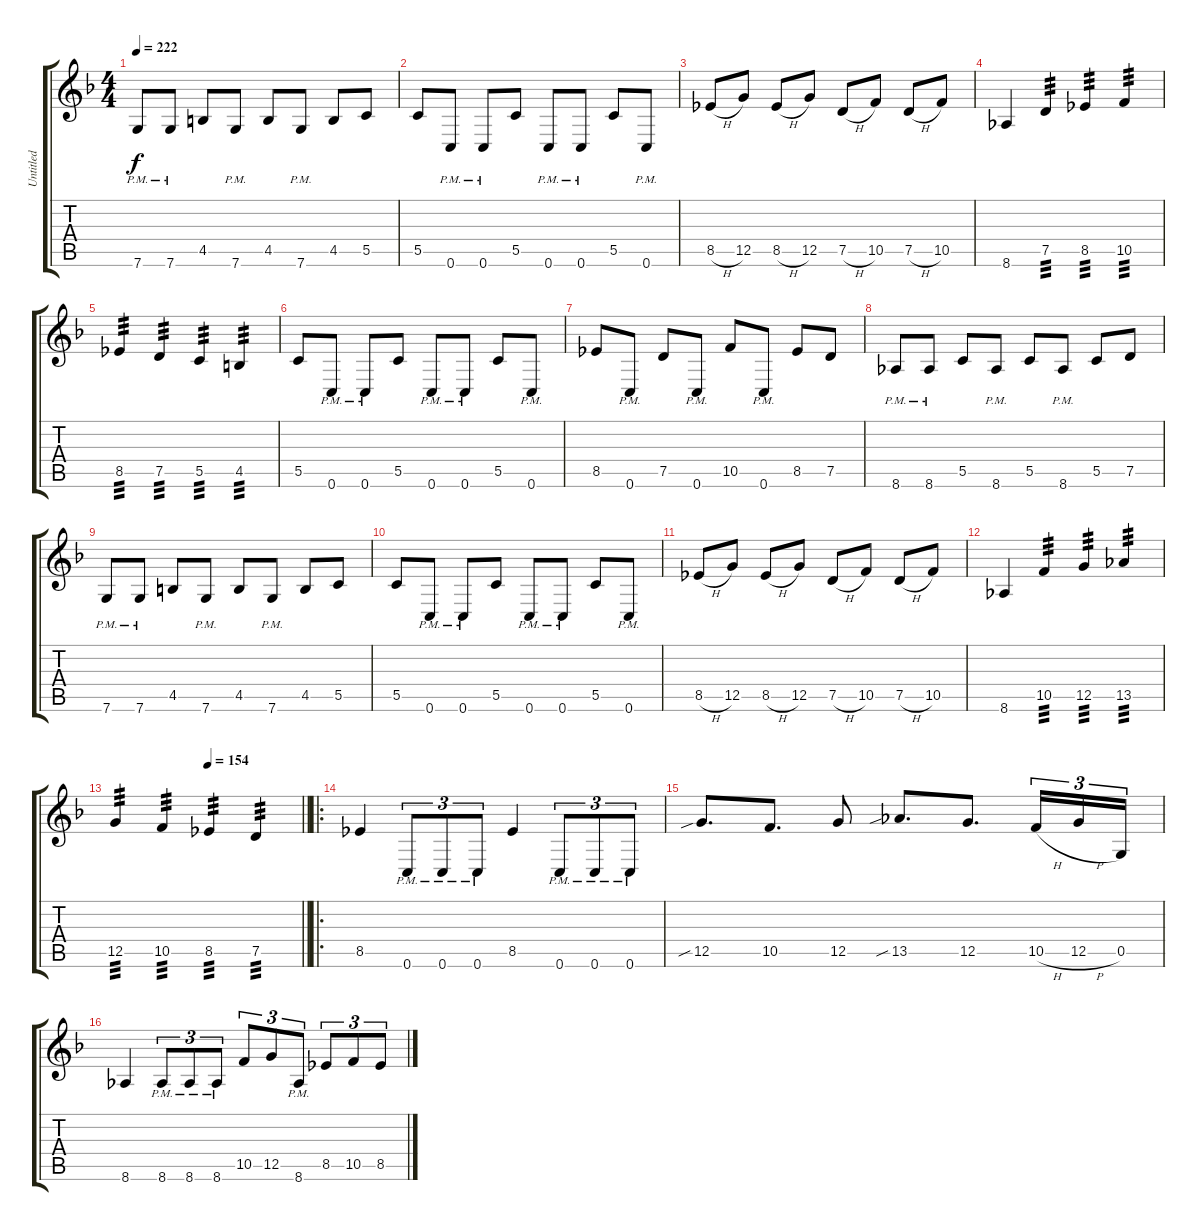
\track ("Untitled" "Untitled") {instrument distortionguitar}
\staff {score tabs}
\tuning (D4 A3 F3 C3 G2 C2) {hide}
\ts (4 4)
\tempo 222
\clef g2
\ks f
7.6{pm}.8{dy f} 7.6{pm}.8 4.5.8 7.6{pm}.8 4.5.8 7.6{pm}.8 4.5.8 5.5.8 |
5.5.8 0.6{pm}.8 0.6{pm}.8 5.5.8 0.6{pm}.8 0.6{pm}.8 5.5.8 0.6{pm}.8 |
8.5{h}.8 12.5.8 8.5{h}.8 12.5.8 7.5{h}.8 10.5.8 7.5{h}.8 10.5.8 |
8.6.4 7.5.4{tp 3} 8.5.4{tp 3} 10.5.4{tp 3} |
8.5.4{tp 3} 7.5.4{tp 3} 5.5.4{tp 3} 4.5.4{tp 3} |
5.5.8 0.6{pm}.8 0.6{pm}.8 5.5.8 0.6{pm}.8 0.6{pm}.8 5.5.8 0.6{pm}.8 |
8.5.8 0.6{pm}.8 7.5.8 0.6{pm}.8 10.5.8 0.6{pm}.8 8.5.8 7.5.8 |
8.6{pm}.8 8.6{pm}.8 5.5.8 8.6{pm}.8 5.5.8 8.6{pm}.8 5.5.8 7.5.8 |
7.6{pm}.8 7.6{pm}.8 4.5.8 7.6{pm}.8 4.5.8 7.6{pm}.8 4.5.8 5.5.8 |
5.5.8 0.6{pm}.8 0.6{pm}.8 5.5.8 0.6{pm}.8 0.6{pm}.8 5.5.8 0.6{pm}.8 |
8.5{h}.8 12.5.8 8.5{h}.8 12.5.8 7.5{h}.8 10.5.8 7.5{h}.8 10.5.8 |
8.6.4 10.5.4{tp 3} 12.5.4{tp 3} 13.5.4{tp 3} |
\tempo (154 0.5)
\barLineRight lightlight
12.5.4{tp 3} 10.5.4{tp 3} 8.5.4{tp 3} 7.5.4{tp 3} |
\ro
8.5.4 0.6{pm}.8{tu (3 2)} 0.6{pm}.8{tu (3 2)} 0.6{pm}.8{tu (3 2)} 8.5.4 0.6{pm}.8{tu (3 2)} 0.6{pm}.8{tu (3 2)} 0.6{pm}.8{tu (3 2)} |
12.5{sib}.8{d} 10.5.8{d} 12.5.8 13.5{sib}.8{d} 12.5.8{d} 10.5{h}.16{tu (3 2)} 12.5{h}.16{tu (3 2)} 0.5.16{tu (3 2)} |
8.6.4 8.6{pm}.8{tu (3 2)} 8.6{pm}.8{tu (3 2)} 8.6{pm}.8{tu (3 2)} 10.5.8{tu (3 2)} 12.5.8{tu (3 2)} 8.6{pm}.8{tu (3 2)} 8.5.8{tu (3 2)} 10.5.8{tu (3 2)} 8.5.8{tu (3 2)}
